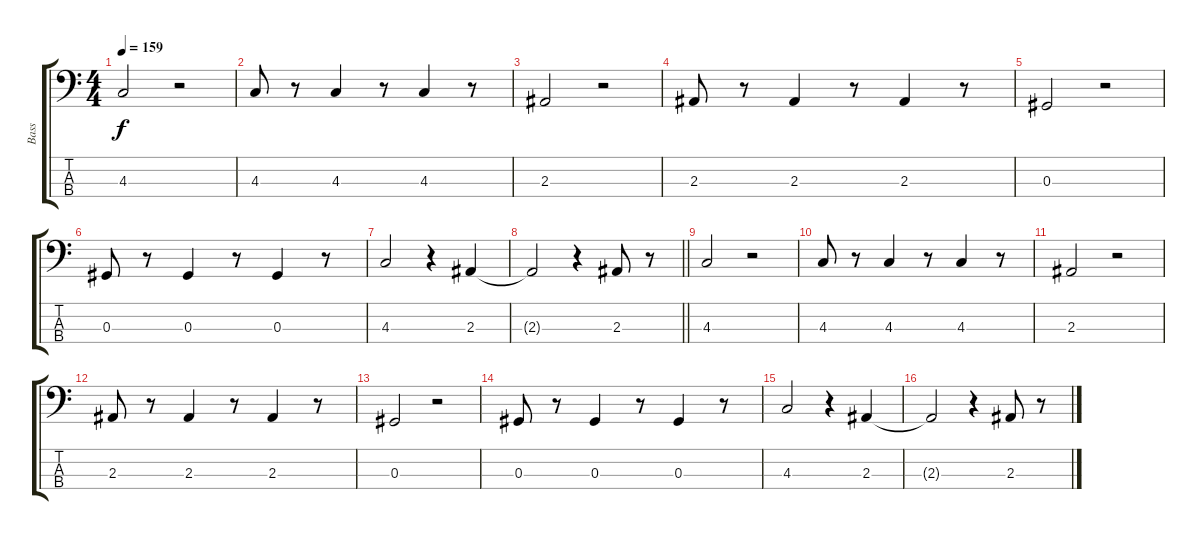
\track ("Bass" "Bass") {instrument electricbassfinger}
\staff {score tabs}
\tuning (Gb2 Db2 Ab1 Eb1) {hide}
\ts (4 4)
\tempo 159
\clef f4
\ks c
4.3.2{dy f} r.2 |
4.3.8 r.8 4.3.4 r.8 4.3.4 r.8 |
2.3.2 r.2 |
2.3.8 r.8 2.3.4 r.8 2.3.4 r.8 |
0.3.2 r.2 |
0.3.8 r.8 0.3.4 r.8 0.3.4 r.8 |
4.3.2 r.4 2.3.4 |
\barLineRight lightlight
2.3{t}.2 r.4 2.3.8 r.8 |
4.3.2 r.2 |
4.3.8 r.8 4.3.4 r.8 4.3.4 r.8 |
2.3.2 r.2 |
2.3.8 r.8 2.3.4 r.8 2.3.4 r.8 |
0.3.2 r.2 |
0.3.8 r.8 0.3.4 r.8 0.3.4 r.8 |
4.3.2 r.4 2.3.4 |
2.3{t}.2 r.4 2.3.8 r.8
